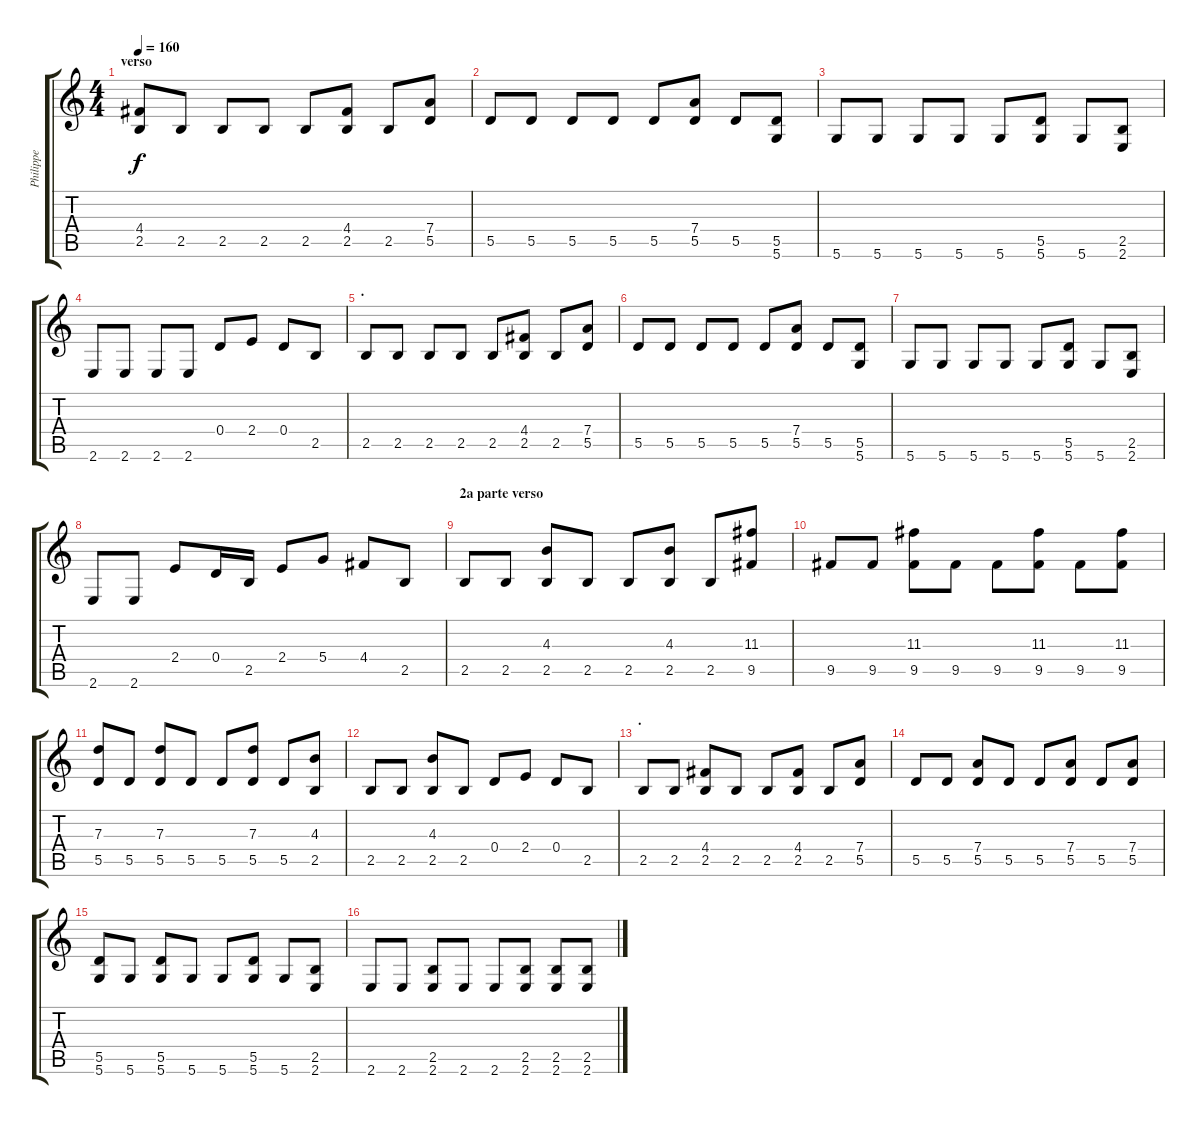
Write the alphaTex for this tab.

\track ("Philippe" "Philippe") {instrument distortionguitar}
\staff {score tabs}
\tuning (E4 B3 G3 D3 A2 D2) {hide}
\ts (4 4)
\section ("" "verso")
\tempo 160
\clef g2
\ks c
(4.4 2.5).8{dy f} 2.5.8 2.5.8 2.5.8 2.5.8 (4.4 2.5).8 2.5.8 (7.4 5.5).8 |
5.5.8 5.5.8 5.5.8 5.5.8 5.5.8 (7.4 5.5).8 5.5.8 (5.5 5.6).8 |
5.6.8 5.6.8 5.6.8 5.6.8 5.6.8 (5.5 5.6).8 5.6.8 (2.5 2.6).8 |
2.6.8 2.6.8 2.6.8 2.6.8 0.4.8 2.4.8 0.4.8 2.5.8 |
\section ("" ".")
2.5.8 2.5.8 2.5.8 2.5.8 2.5.8 (4.4 2.5).8 2.5.8 (7.4 5.5).8 |
5.5.8 5.5.8 5.5.8 5.5.8 5.5.8 (7.4 5.5).8 5.5.8 (5.5 5.6).8 |
5.6.8 5.6.8 5.6.8 5.6.8 5.6.8 (5.5 5.6).8 5.6.8 (2.5 2.6).8 |
2.6.8 2.6.8 2.4.8 0.4.16 2.5.16 2.4.8 5.4.8 4.4.8 2.5.8 |
\section ("" "2a parte verso")
2.5.8 2.5.8 (4.3 2.5).8 2.5.8 2.5.8 (4.3 2.5).8 2.5.8 (11.3 9.5).8 |
9.5.8 9.5.8 (11.3 9.5).8 9.5.8 9.5.8 (11.3 9.5).8 9.5.8 (11.3 9.5).8 |
(7.3 5.5).8 5.5.8 (7.3 5.5).8 5.5.8 5.5.8 (7.3 5.5).8 5.5.8 (4.3 2.5).8 |
2.5.8 2.5.8 (4.3 2.5).8 2.5.8 0.4.8 2.4.8 0.4.8 2.5.8 |
\section ("" ".")
2.5.8 2.5.8 (4.4 2.5).8 2.5.8 2.5.8 (4.4 2.5).8 2.5.8 (7.4 5.5).8 |
5.5.8 5.5.8 (7.4 5.5).8 5.5.8 5.5.8 (7.4 5.5).8 5.5.8 (7.4 5.5).8 |
(5.5 5.6).8 5.6.8 (5.5 5.6).8 5.6.8 5.6.8 (5.5 5.6).8 5.6.8 (2.5 2.6).8 |
2.6.8 2.6.8 (2.5 2.6).8 2.6.8 2.6.8 (2.5 2.6).8 (2.5 2.6).8 (2.5 2.6).8
